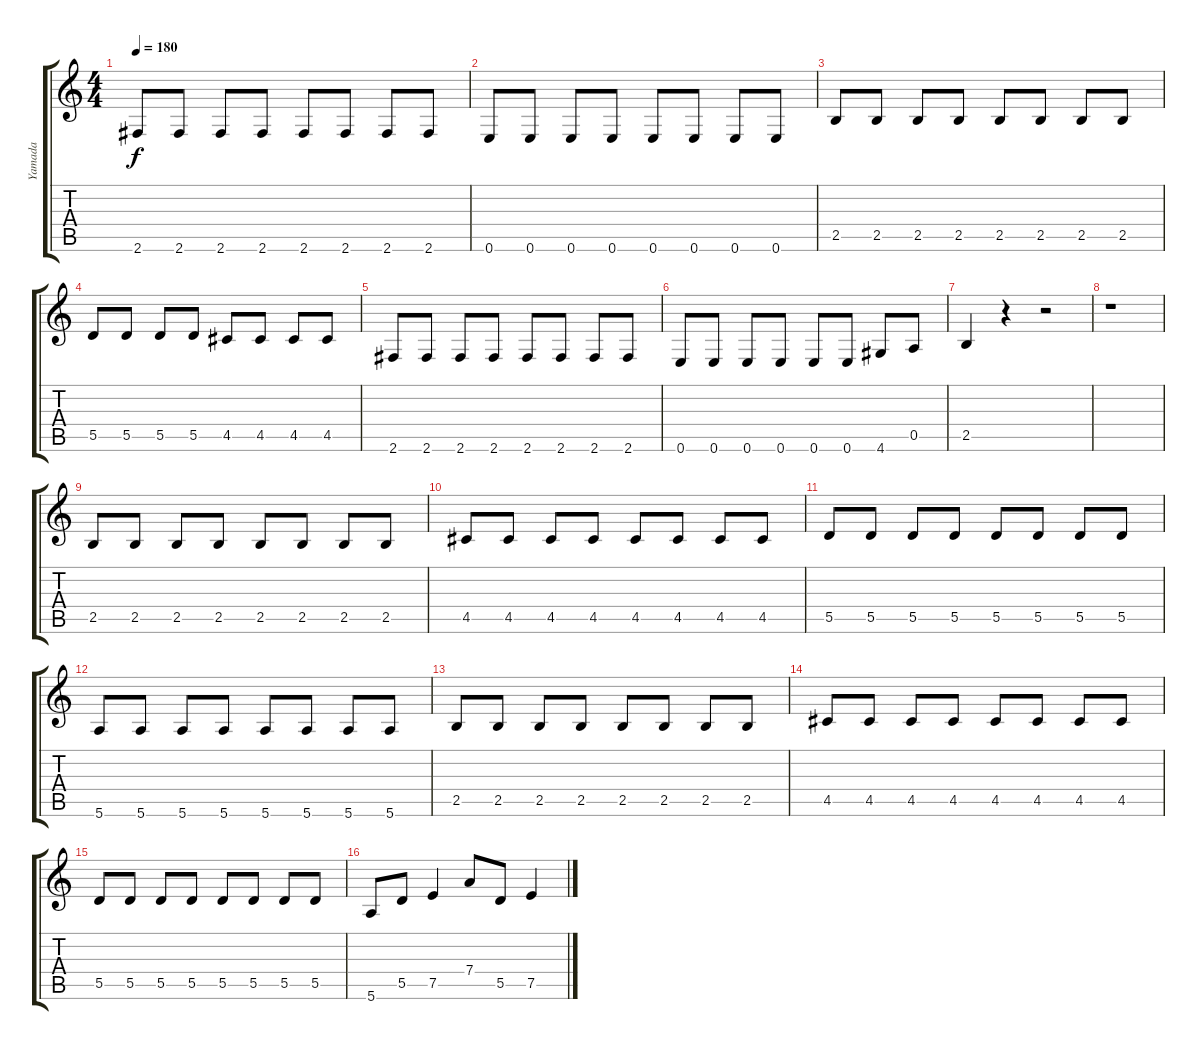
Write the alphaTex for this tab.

\track ("Yamada" "Yamada") {instrument electricbassfinger}
\staff {score tabs}
\tuning (E4 B3 G3 D3 A2 E2) {hide}
\ts (4 4)
\tempo 180
\clef g2
\ks c
2.6.8{dy f} 2.6.8 2.6.8 2.6.8 2.6.8 2.6.8 2.6.8 2.6.8 |
0.6.8 0.6.8 0.6.8 0.6.8 0.6.8 0.6.8 0.6.8 0.6.8 |
2.5.8 2.5.8 2.5.8 2.5.8 2.5.8 2.5.8 2.5.8 2.5.8 |
5.5.8 5.5.8 5.5.8 5.5.8 4.5.8 4.5.8 4.5.8 4.5.8 |
2.6.8 2.6.8 2.6.8 2.6.8 2.6.8 2.6.8 2.6.8 2.6.8 |
0.6.8 0.6.8 0.6.8 0.6.8 0.6.8 0.6.8 4.6.8 0.5.8 |
2.5.4 r.4 r.2 |
r.1 |
2.5.8 2.5.8 2.5.8 2.5.8 2.5.8 2.5.8 2.5.8 2.5.8 |
4.5.8 4.5.8 4.5.8 4.5.8 4.5.8 4.5.8 4.5.8 4.5.8 |
5.5.8 5.5.8 5.5.8 5.5.8 5.5.8 5.5.8 5.5.8 5.5.8 |
5.6.8 5.6.8 5.6.8 5.6.8 5.6.8 5.6.8 5.6.8 5.6.8 |
2.5.8 2.5.8 2.5.8 2.5.8 2.5.8 2.5.8 2.5.8 2.5.8 |
4.5.8 4.5.8 4.5.8 4.5.8 4.5.8 4.5.8 4.5.8 4.5.8 |
5.5.8 5.5.8 5.5.8 5.5.8 5.5.8 5.5.8 5.5.8 5.5.8 |
5.6.8 5.5.8 7.5.4 7.4.8 5.5.8 7.5.4
